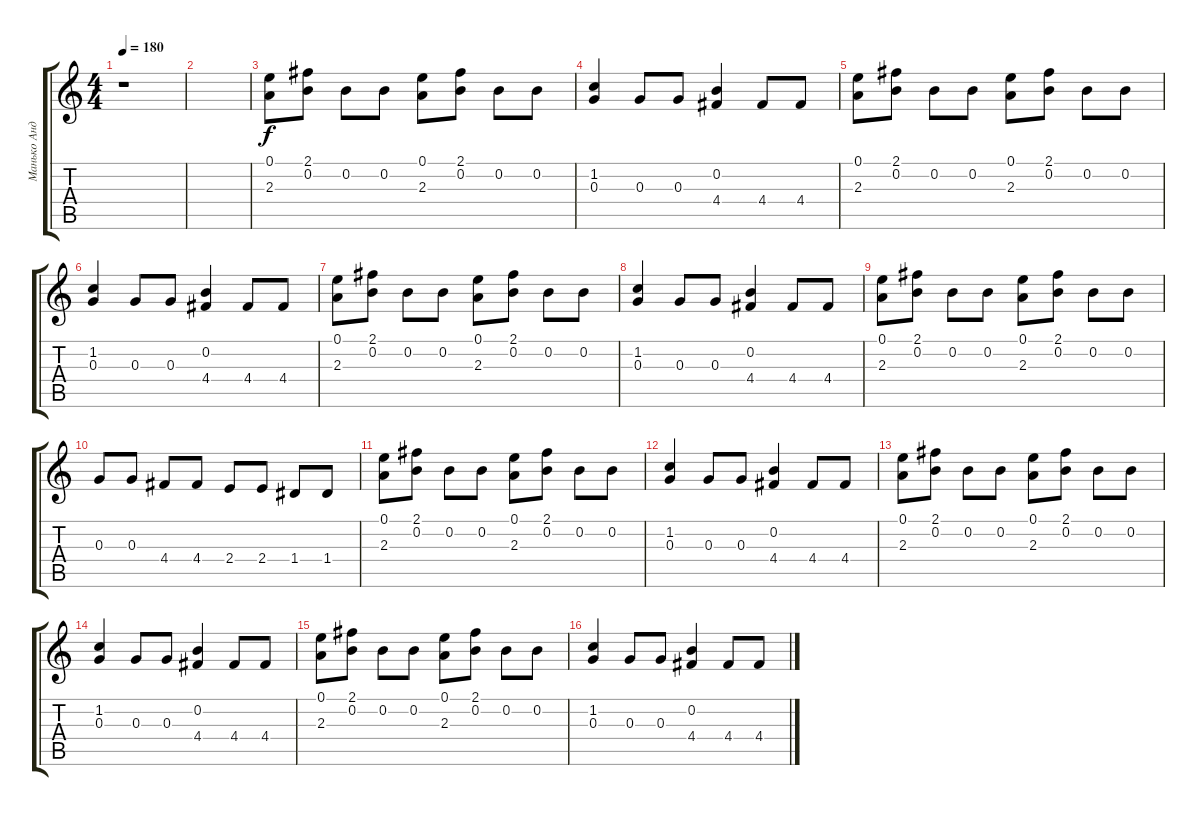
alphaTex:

\track ("Манько Андрей" "Манько Анд") {instrument distortionguitar}
\staff {score tabs}
\tuning (E4 B3 G3 D3 A2 E2) {hide}
\ts (4 4)
\tempo 180
\clef g2
\ks c
r.1{dy f} |
|
(0.1 2.3).8 (2.1 0.2).8 0.2.8 0.2.8 (0.1 2.3).8 (2.1 0.2).8 0.2.8 0.2.8 |
(1.2 0.3).4 0.3.8 0.3.8 (0.2 4.4).4 4.4.8 4.4.8 |
(0.1 2.3).8 (2.1 0.2).8 0.2.8 0.2.8 (0.1 2.3).8 (2.1 0.2).8 0.2.8 0.2.8 |
(1.2 0.3).4 0.3.8 0.3.8 (0.2 4.4).4 4.4.8 4.4.8 |
(0.1 2.3).8 (2.1 0.2).8 0.2.8 0.2.8 (0.1 2.3).8 (2.1 0.2).8 0.2.8 0.2.8 |
(1.2 0.3).4 0.3.8 0.3.8 (0.2 4.4).4 4.4.8 4.4.8 |
(0.1 2.3).8 (2.1 0.2).8 0.2.8 0.2.8 (0.1 2.3).8 (2.1 0.2).8 0.2.8 0.2.8 |
0.3.8 0.3.8 4.4.8 4.4.8 2.4.8 2.4.8 1.4.8 1.4.8 |
(0.1 2.3).8 (2.1 0.2).8 0.2.8 0.2.8 (0.1 2.3).8 (2.1 0.2).8 0.2.8 0.2.8 |
(1.2 0.3).4 0.3.8 0.3.8 (0.2 4.4).4 4.4.8 4.4.8 |
(0.1 2.3).8 (2.1 0.2).8 0.2.8 0.2.8 (0.1 2.3).8 (2.1 0.2).8 0.2.8 0.2.8 |
(1.2 0.3).4 0.3.8 0.3.8 (0.2 4.4).4 4.4.8 4.4.8 |
(0.1 2.3).8 (2.1 0.2).8 0.2.8 0.2.8 (0.1 2.3).8 (2.1 0.2).8 0.2.8 0.2.8 |
(1.2 0.3).4 0.3.8 0.3.8 (0.2 4.4).4 4.4.8 4.4.8
